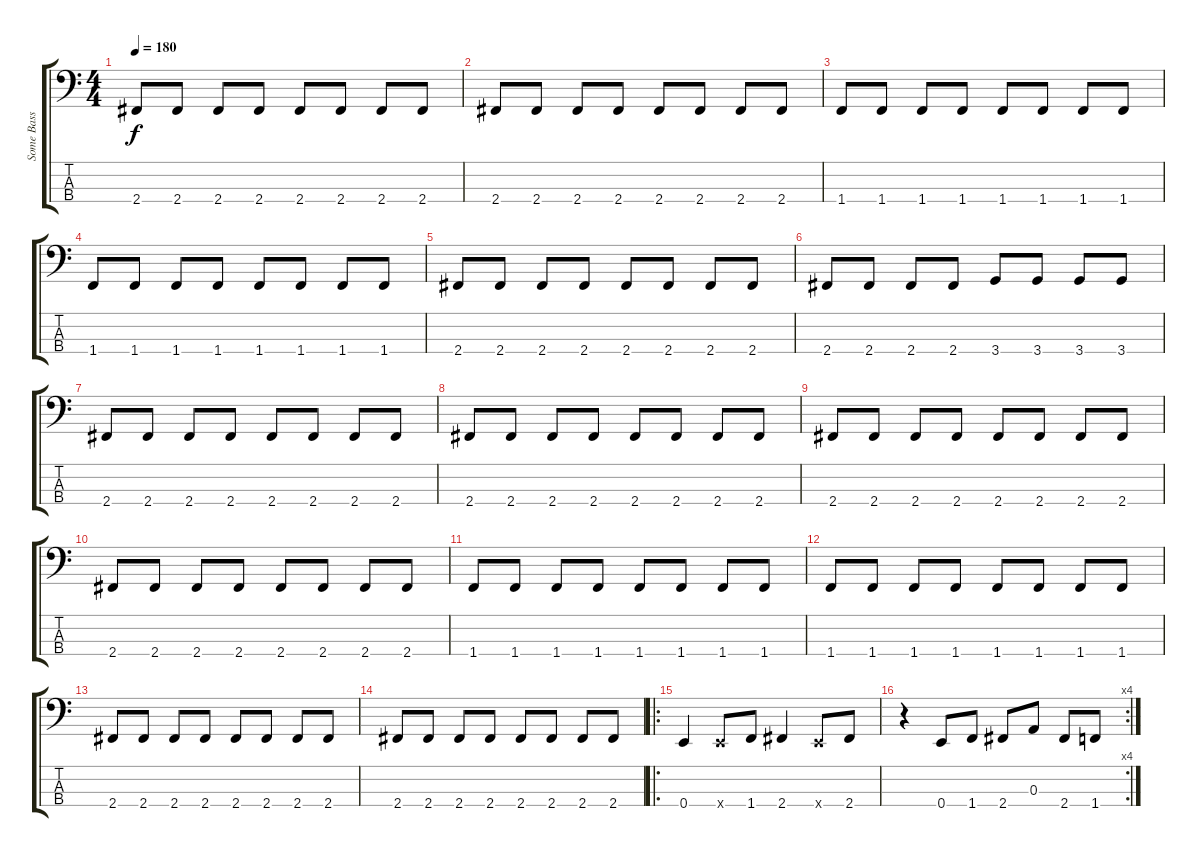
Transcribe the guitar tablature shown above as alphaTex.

\track ("Some Bass" "Some Bass") {instrument electricbasspick}
\staff {score tabs}
\tuning (G2 D2 A1 E1) {hide}
\ts (4 4)
\tempo 180
\clef f4
\ks c
2.4.8{dy f} 2.4.8 2.4.8 2.4.8 2.4.8 2.4.8 2.4.8 2.4.8 |
2.4.8 2.4.8 2.4.8 2.4.8 2.4.8 2.4.8 2.4.8 2.4.8 |
1.4.8 1.4.8 1.4.8 1.4.8 1.4.8 1.4.8 1.4.8 1.4.8 |
1.4.8 1.4.8 1.4.8 1.4.8 1.4.8 1.4.8 1.4.8 1.4.8 |
2.4.8 2.4.8 2.4.8 2.4.8 2.4.8 2.4.8 2.4.8 2.4.8 |
2.4.8 2.4.8 2.4.8 2.4.8 3.4.8 3.4.8 3.4.8 3.4.8 |
2.4.8 2.4.8 2.4.8 2.4.8 2.4.8 2.4.8 2.4.8 2.4.8 |
2.4.8 2.4.8 2.4.8 2.4.8 2.4.8 2.4.8 2.4.8 2.4.8 |
2.4.8 2.4.8 2.4.8 2.4.8 2.4.8 2.4.8 2.4.8 2.4.8 |
2.4.8 2.4.8 2.4.8 2.4.8 2.4.8 2.4.8 2.4.8 2.4.8 |
1.4.8 1.4.8 1.4.8 1.4.8 1.4.8 1.4.8 1.4.8 1.4.8 |
1.4.8 1.4.8 1.4.8 1.4.8 1.4.8 1.4.8 1.4.8 1.4.8 |
2.4.8 2.4.8 2.4.8 2.4.8 2.4.8 2.4.8 2.4.8 2.4.8 |
2.4.8 2.4.8 2.4.8 2.4.8 2.4.8 2.4.8 2.4.8 2.4.8 |
\ro
0.4.4 0.4{x}.8 1.4.8 2.4.4 0.4{x}.8 2.4.8 |
\rc 4
r.4 0.4.8 1.4.8 2.4.8 0.3.8 2.4.8 1.4.8
